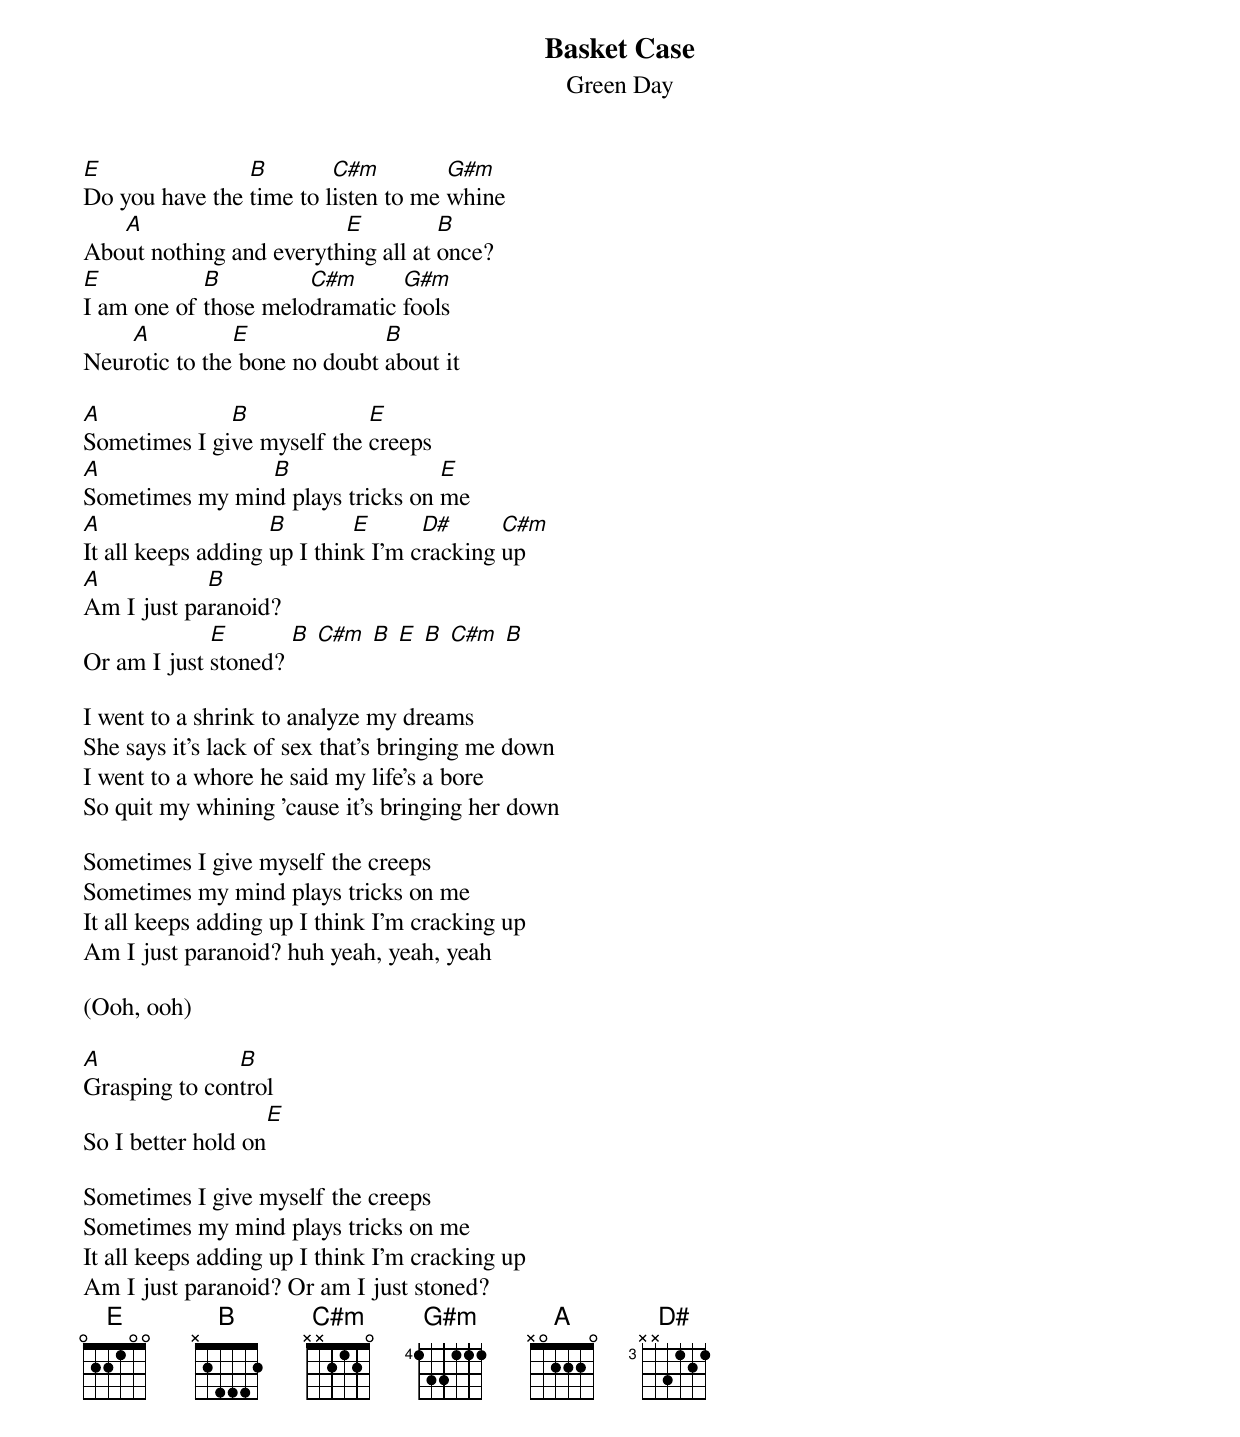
{title:Basket Case}
{subtitle:Green Day}
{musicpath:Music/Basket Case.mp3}
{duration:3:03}
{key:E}

[E]Do you have the [B]time to l[C#m]isten to me [G#m]whine
Abo[A]ut nothing and everyth[E]ing all at [B]once?
[E]I am one of [B]those melo[C#m]dramatic [G#m]fools
Neur[A]otic to the[E] bone no doubt [B]about it

[A]Sometimes I gi[B]ve myself the [E]creeps
[A]Sometimes my min[B]d plays tricks on [E]me
[A]It all keeps adding [B]up I thin[E]k I'm c[D#]racking [C#m]up
[A]Am I just pa[B]ranoid?
Or am I just [E]stoned? [B] [C#m] [B] [E] [B] [C#m] [B]

I went to a shrink to analyze my dreams
She says it's lack of sex that's bringing me down
I went to a whore he said my life's a bore
So quit my whining 'cause it's bringing her down

Sometimes I give myself the creeps
Sometimes my mind plays tricks on me
It all keeps adding up I think I'm cracking up
Am I just paranoid? huh yeah, yeah, yeah

(Ooh, ooh)

[A]Grasping to con[B]trol
So I better hold on[E]

Sometimes I give myself the creeps
Sometimes my mind plays tricks on me
It all keeps adding up I think I'm cracking up
Am I just paranoid? Or am I just stoned?
